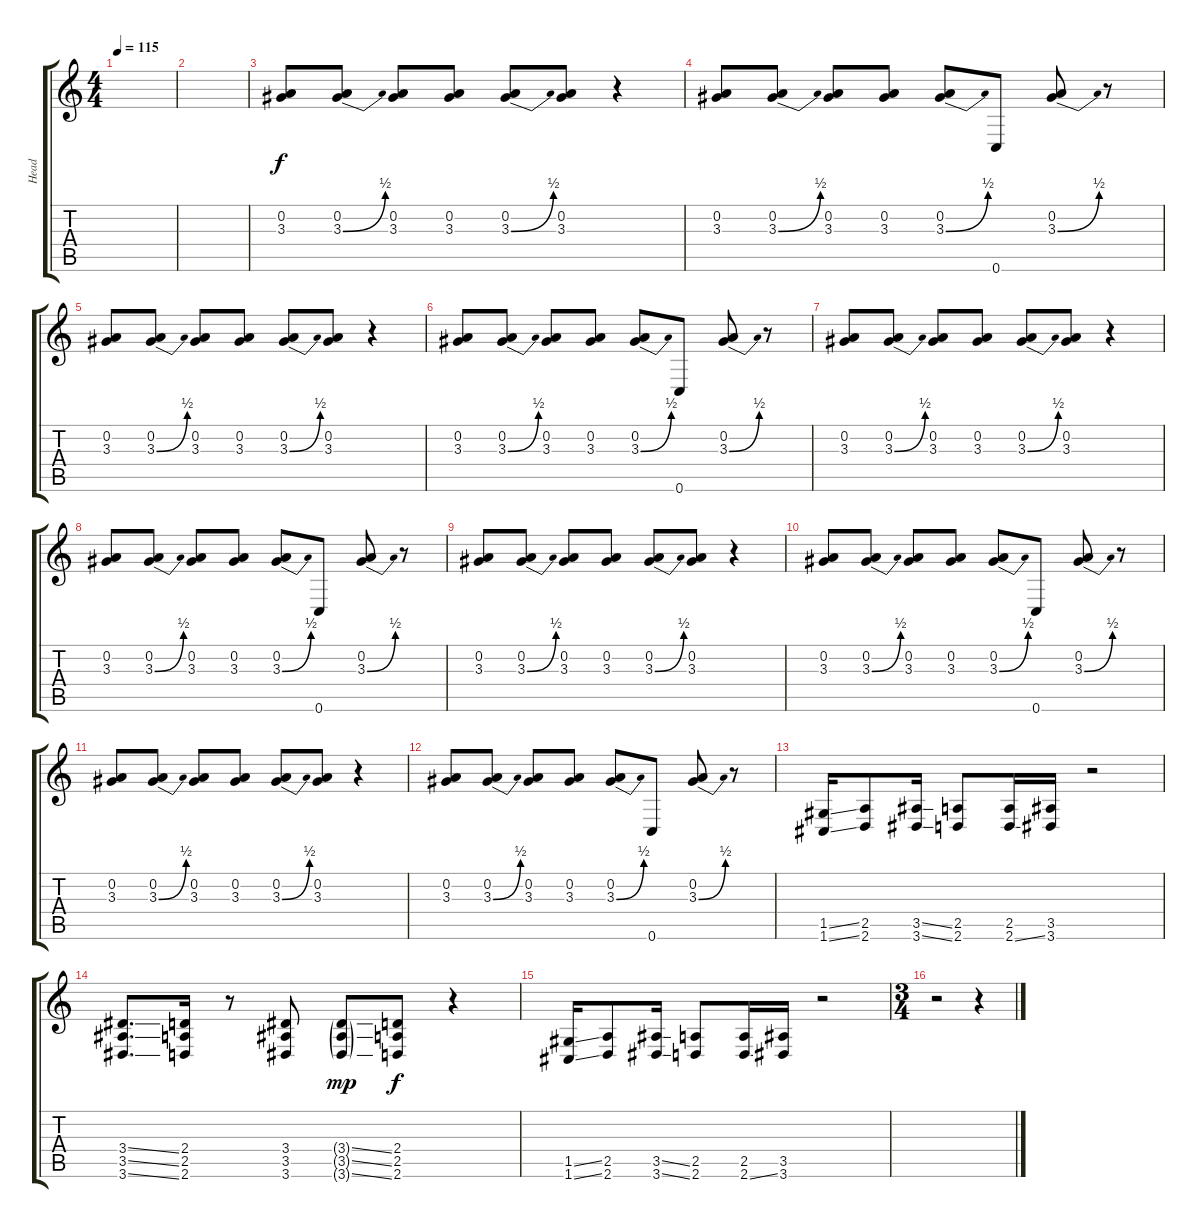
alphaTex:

\track ("Head" "Head") {instrument distortionguitar}
\staff {score tabs}
\tuning (D4 A3 F3 C3 G2 C2) {hide}
\ts (4 4)
\tempo 115
\clef g2
\ks c
|
|
(0.2 3.3).8 (0.2 3.3{be (bend 0 0 60 2)}).8 (0.2 3.3).8 (0.2 3.3).8 (0.2 3.3{be (bend 0 0 60 2)}).8 (0.2 3.3).8 r.4 |
(0.2 3.3).8 (0.2 3.3{be (bend 0 0 60 2)}).8 (0.2 3.3).8 (0.2 3.3).8 (0.2 3.3{be (bend 0 0 60 2)}).8 0.6.8 (0.2 3.3{be (bend 0 0 60 2)}).8 r.8 |
(0.2 3.3).8 (0.2 3.3{be (bend 0 0 60 2)}).8 (0.2 3.3).8 (0.2 3.3).8 (0.2 3.3{be (bend 0 0 60 2)}).8 (0.2 3.3).8 r.4 |
(0.2 3.3).8 (0.2 3.3{be (bend 0 0 60 2)}).8 (0.2 3.3).8 (0.2 3.3).8 (0.2 3.3{be (bend 0 0 60 2)}).8 0.6.8 (0.2 3.3{be (bend 0 0 60 2)}).8 r.8 |
(0.2 3.3).8 (0.2 3.3{be (bend 0 0 60 2)}).8 (0.2 3.3).8 (0.2 3.3).8 (0.2 3.3{be (bend 0 0 60 2)}).8 (0.2 3.3).8 r.4 |
(0.2 3.3).8 (0.2 3.3{be (bend 0 0 60 2)}).8 (0.2 3.3).8 (0.2 3.3).8 (0.2 3.3{be (bend 0 0 60 2)}).8 0.6.8 (0.2 3.3{be (bend 0 0 60 2)}).8 r.8 |
(0.2 3.3).8 (0.2 3.3{be (bend 0 0 60 2)}).8 (0.2 3.3).8 (0.2 3.3).8 (0.2 3.3{be (bend 0 0 60 2)}).8 (0.2 3.3).8 r.4 |
(0.2 3.3).8 (0.2 3.3{be (bend 0 0 60 2)}).8 (0.2 3.3).8 (0.2 3.3).8 (0.2 3.3{be (bend 0 0 60 2)}).8 0.6.8 (0.2 3.3{be (bend 0 0 60 2)}).8 r.8 |
(0.2 3.3).8 (0.2 3.3{be (bend 0 0 60 2)}).8 (0.2 3.3).8 (0.2 3.3).8 (0.2 3.3{be (bend 0 0 60 2)}).8 (0.2 3.3).8 r.4 |
(0.2 3.3).8 (0.2 3.3{be (bend 0 0 60 2)}).8 (0.2 3.3).8 (0.2 3.3).8 (0.2 3.3{be (bend 0 0 60 2)}).8 0.6.8 (0.2 3.3{be (bend 0 0 60 2)}).8 r.8 |
(1.5{ss} 1.6{ss}).16 (2.5 2.6).8 (3.5{ss} 3.6{ss}).16 (2.5 2.6).8 (2.5 2.6{ss}).16 (3.5 3.6).16 r.2 |
(3.4{ss} 3.5{ss} 3.6{ss}).8{d} (2.4 2.5 2.6).16 r.8 (3.4 3.5 3.6).8 (3.4{ss g} 3.5{ss g} 3.6{ss g}).8{dy mp} (2.4 2.5 2.6).8{dy f} r.4 |
(1.5{ss} 1.6{ss}).16 (2.5 2.6).8 (3.5{ss} 3.6{ss}).16 (2.5 2.6).8 (2.5 2.6{ss}).16 (3.5 3.6).16 r.2 |
\ts (3 4)
r.2 r.4
